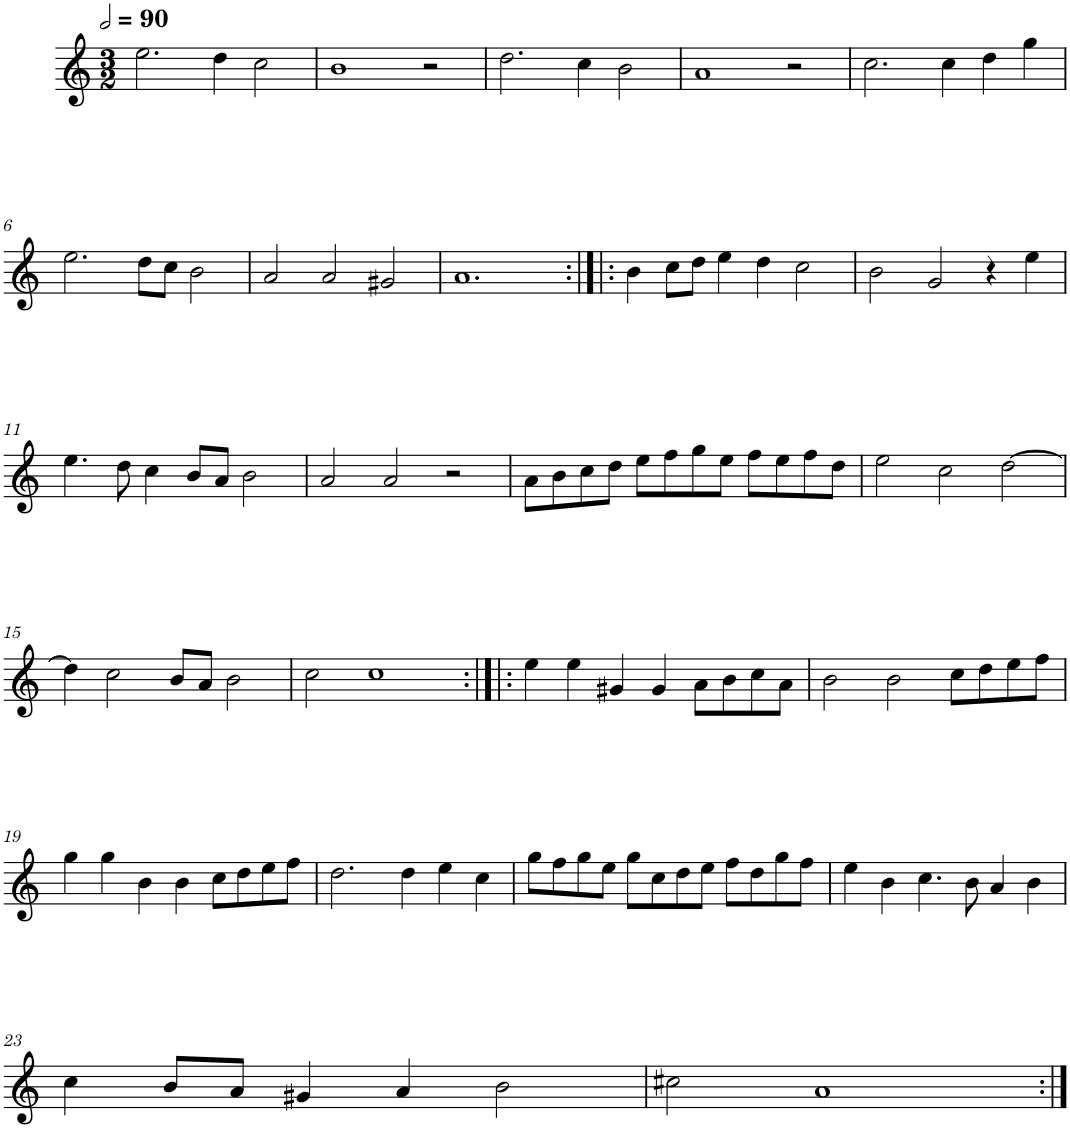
**kern
*part1
*staff1
*I"Six parties
*clefG2
*k[]
*M3/2
*MM180
=1
2.ee\
4dd\
2cc\
=2
1b
2r
=3
2.dd\
4cc\
2b\
=4
1a
2r
=5
2.cc\
4cc\
4dd\
4gg\
!!LO:LB:g=z
=6
2.ee\
8dd\L
8cc\J
2b\
=7
2a/
2a/
2g#X/
=8
1.a
=9:|!|:
4b\
8cc\L
8dd\J
4ee\
4dd\
2cc\
=10
2b\
2g/
4r
4ee\
!!LO:LB:g=z
=11
4.ee\
8dd\
4cc\
8b/L
8a/J
2b\
=12
2a/
2a/
2r
=13
8a\L
8b\
8cc\
8dd\J
8ee\L
8ff\
8gg\
8ee\J
8ff\L
8ee\
8ff\
8dd\J
=14
2ee\
2cc\
[2dd\
!!LO:LB:g=z
=15
4dd\]
2cc\
8b/L
8a/J
2b\
=16
2cc\
1cc
=17:|!|:
4ee\
4ee\
4g#X/
4g#/
8a\L
8b\
8cc\
8a\J
=18
2b\
2b\
8cc\L
8dd\
8ee\
8ff\J
!!LO:LB:g=z
=19
4gg\
4gg\
4b\
4b\
8cc\L
8dd\
8ee\
8ff\J
=20
2.dd\
4dd\
4ee\
4cc\
=21
8gg\L
8ff\
8gg\
8ee\J
8gg\L
8cc\
8dd\
8ee\J
8ff\L
8dd\
8gg\
8ff\J
=22
4ee\
4b\
4.cc\
8b\
4a/
4b\
!!LO:LB:g=z
=23
4cc\
8b/L
8a/J
4g#X/
4a/
2b\
=24
2cc#X\
1a
=:|!
*-
